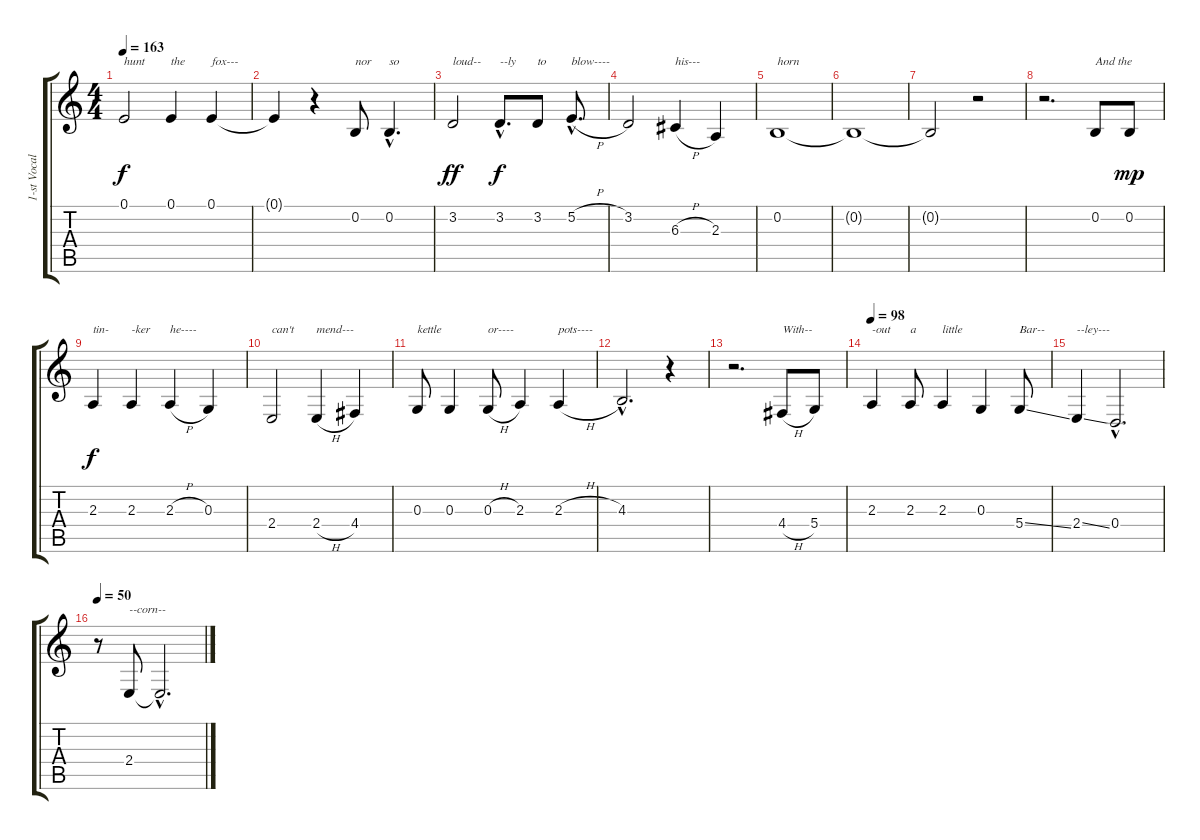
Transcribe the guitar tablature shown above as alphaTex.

\track ("1-st Vocal" "1-st Vocal") {instrument drawbarorgan}
\staff {score tabs}
\tuning (E4 B3 G3 D3 A2 E2) {hide}
\ts (4 4)
\tempo 163
\clef g2
\ks c
0.1.2{txt "hunt" dy f} 0.1.4{txt "the"} 0.1.4{txt "fox---"} |
0.1{t}.4 r.4 0.2.8{txt "nor"} 0.2{hac}.4{d txt "so"} |
3.2.2{txt "loud--" dy ff} 3.2{hac}.8{d txt "--ly" dy f} 3.2.8{txt "to"} 5.2{h hac}.8{d txt "blow----"} |
3.2.2 6.3{h}.4{txt "his---"} 2.3.4 |
0.2.1{txt "horn"} |
0.2{t}.1 |
0.2{t}.2 r.2 |
r.2{d} 0.2.8{txt "And the"} 0.2.8{dy mp} |
2.3.4{txt "tin-" dy f} 2.3.4{txt "-ker"} 2.3{h}.4{txt "he----"} 0.3.4 |
2.4.2{txt "can't"} 2.4{h}.4{txt "mend---"} 4.4.4 |
0.3.8{txt "kettle"} 0.3.4 0.3{h}.8{txt "or----"} 2.3.4 2.3{h}.4{txt "pots----"} |
4.3{hac}.2{d instrument choiraahs} r.4 |
r.2{d instrument drawbarorgan} 4.4{h}.8{txt "With--"} 5.4.8 |
\tempo 98
2.3.4{txt "-out"} 2.3.8{txt "a"} 2.3.4{txt "little"} 0.3.4 5.4{ss}.8{txt "Bar--"} |
2.4{ss}.4{txt "--ley---"} 0.4{hac}.2{d} |
\tempo 50
r.8 2.4.8{txt "--corn--"} 2.4{hac t}.2{d}
